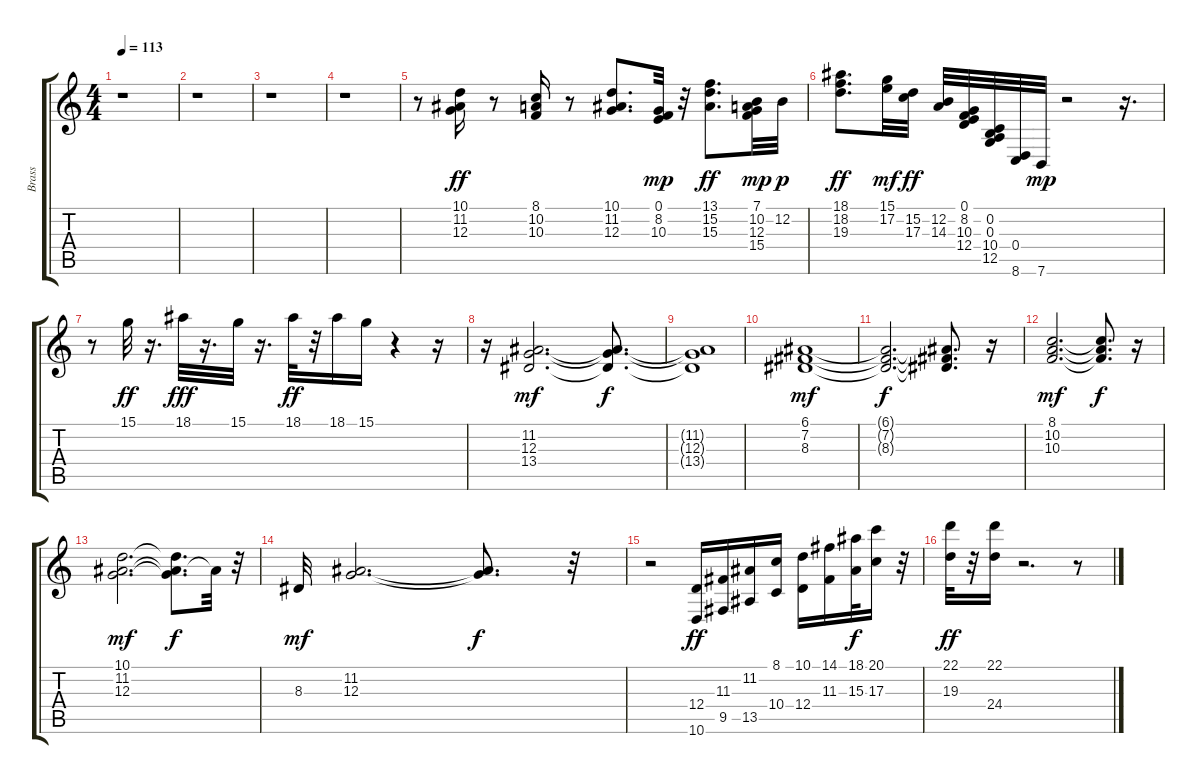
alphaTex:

\track ("Brass" "Brass") {instrument brasssection}
\staff {score tabs}
\tuning (E4 B3 G3 D3 A2 E2) {hide}
\ts (4 4)
\tempo 113
\clef g2
\ks c
r.1{dy mf} |
r.1 |
r.1 |
r.1 |
r.8 (10.1 11.2 12.3).16{dy ff volume 5 instrument brasssection} r.8 (8.1 10.2 10.3).16 r.8 (10.1 11.2 12.3).8{d} (0.1 8.2 10.3).32{dy mp} r.32 (13.1 15.2 15.3).8{d dy ff} (7.1 10.2 12.3 15.4).32{dy mp} 12.2.32{dy p} |
(18.1 18.2 19.3).8{d dy ff} (15.1 17.2).32{dy mf} (15.2 17.3).32{dy ff} (12.2 14.3).32 (0.1 8.2 10.3 12.4).32 (0.2 0.3 10.4 12.5).32 (0.4 8.6).32 7.6.32{dy mp} r.2 r.16{d} |
r.8 15.1.32{dy ff volume 6} r.16{d} 18.1.32{dy fff} r.16{d} 15.1.32 r.16{d} 18.1.32{dy ff} r.32 18.1.16 15.1.16 r.4 r.16 |
r.16 (11.2 12.3 13.4).2{d dy mf volume 4 instrument brasssection} (11.2{t} 12.3{t} 13.4{t}).8{d dy f} |
(11.2{t} 12.3{t} 13.4{t}).1 |
(6.1 7.2 8.3).1{dy mf volume 6} |
(6.1{t} 7.2{t} 8.3{t}).2{d dy f} (6.1{t} 7.2{t} 8.3{t}).8{d} r.16 |
(8.1 10.2 10.3).2{d dy mf volume 9} (8.1{t} 10.2{t} 10.3{t}).8{d dy f} r.16 |
(10.1 11.2 12.3).2{d dy mf volume 5} (10.1{t} 11.2{t} 12.3{t}).8{d dy f} 11.2{t}.32 r.32 |
8.3.32{dy mf volume 9} (11.2 12.3).2{d} (11.2{t} 12.3{t}).8{d dy f} r.32 |
r.2 (12.4 10.6).16{dy ff} (11.3 9.5).16 (11.2 13.5).16 (8.1 10.4).16 (10.1 12.4).16 (14.1 11.3).16 (18.1 15.3).32{dy f} (20.1 17.3).16 r.32 |
(22.1 19.3).32{dy ff} r.32 (22.1 24.4).16 r.2{d} r.8
